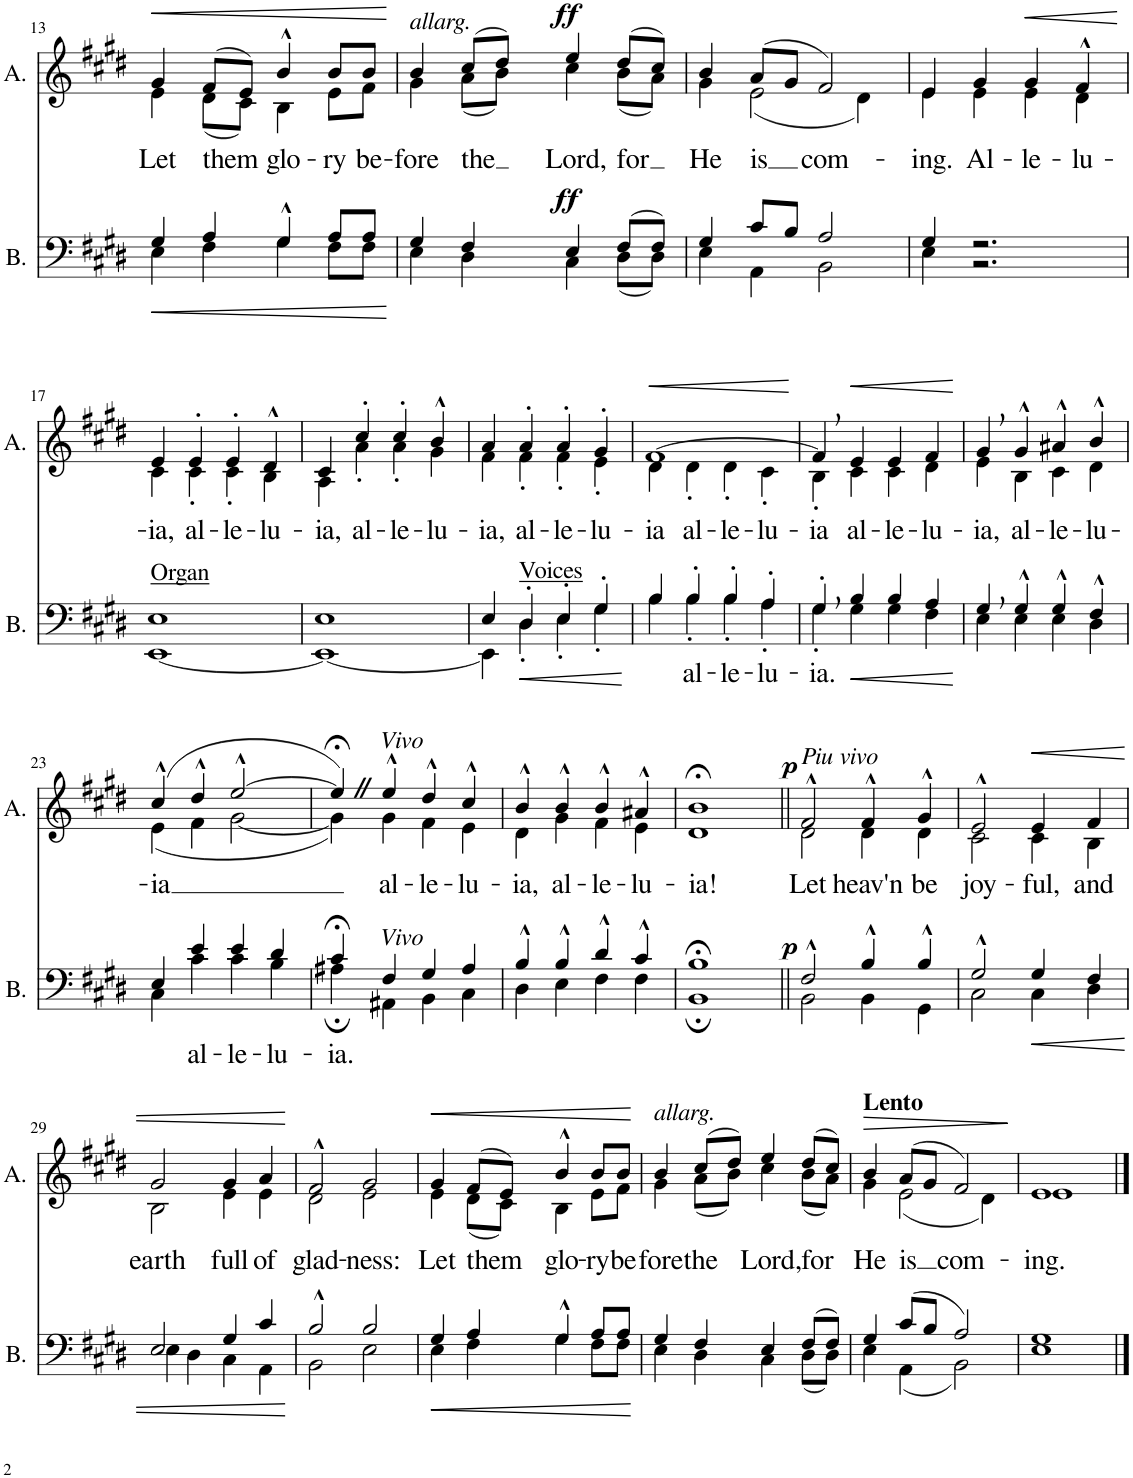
**kern	**text	**dynam	**kern	**text	**dynam
*part2	*part2	*part2	*part1	*part1	*part1
*staff2	*staff2	*staff2	*staff1	*staff1	*staff1
*I"Bass	*	*	*I"Alto	*	*
*I'B.	*	*	*I'A.	*	*
!!LO:PB:g=z
*clefF4	*	*	*clefG2	*	*
*k[f#c#g#d#]	*	*	*k[f#c#g#d#]	*	*
*M4/4	*	*	*M4/4	*	*
=13	=13	=13	=13	=13	=13
!	!	!LO:HP:b	!	!LO:LY:b	!LO:HP:b
*^	*	*	*^	*	*
4G#/	4E\	.	<	4g#/	4e\	Let	<
!	!	!	!	!	!	!LO:LY:b	!
4A/	4F#\	.	.	(8f#/L	(8d#\L	them	.
.	.	.	.	8e/J)	8c#\J)	.	.
!	!	!	!	!	!	!LO:LY:b	!
4G#^^/	4G#\	.	.	4b^^/	4B\	glo-	.
!	!	!	!	!	!	!LO:LY:b	!
8A/L	8F#\L	.	.	8b/L	8e\L	-ry	.
!	!	!	!	!	!	!LO:LY:b	!
8A/J	8F#\J	.	.	8b/J	8f#\J	be-	.
*v	*v	*	*	*	*	*	*
*	*	*	*v	*v	*	*
.	.	[	.	.	[
=14	=14	=14	=14	=14	=14
*^	*	*	*	*	*
!	!	!	!	!LO:TX:a:i:t=allarg.	!	!
!	!	!	!	!	!LO:LY:b	!
*	*	*	*	*^	*	*
4G#/	4E\	.	.	4b/	4g#\	-fore	.
!	!	!	!	!	!	!LO:LY:b	!
4F#/	4D#\	.	.	(8cc#/L	(8a\L	the	.
.	.	.	.	8dd#/J)	8b\J)	.	.
!	!	!	!LO:DY:a	!	!	!LO:LY:b	!LO:DY:a
4E/	4C#\	.	ff	4ee/	4cc#\	Lord,	ff
!	!	!	!	!	!	!LO:LY:b	!
(8F#/L	(8D#\L	.	.	(8dd#/L	(8b\L	for	.
8F#/J)	8D#\J)	.	.	8cc#/J)	8a\J)	.	.
=15	=15	=15	=15	=15	=15	=15	=15
!	!	!	!	!	!	!LO:LY:b	!
4G#/	4E\	.	.	4b/	4g#\	He	.
!	!	!	!	!	!	!LO:LY:b	!
8c#/L	4AA\	.	.	(8a/L	(2e\	is	.
8B/J	.	.	.	8g#/J	.	.	.
!	!	!	!	!	!	!LO:LY:b	!
2A/	2BB\	.	.	2f#/)	.	com-	.
.	.	.	.	.	4d#\)	.	.
=16	=16	=16	=16	=16	=16	=16	=16
!	!	!	!	!	!	!LO:LY:b	!
4G#/	4E\	.	.	4e/	4e\	-ing.	.
!	!	!	!	!	!	!LO:LY:b	!
2.r	2.r	.	.	4g#/	4e\	Al-	.
!	!	!	!	!	!	!LO:LY:b	!LO:HP:b
.	.	.	.	4g#/	4e\	-le-	<
!	!	!	!	!	!	!LO:LY:b	!
.	.	.	.	4f#^^/	4d#\	-lu-	.
*v	*v	*	*	*	*	*	*
*	*	*	*v	*v	*	*
.	.	.	.	.	[
!!LO:LB:g=z
=17	=17	=17	=17	=17	=17
*^	*	*	*	*	*
!LO:TX:a:t=Organ	!	!	!	!	!	!
!	!	!	!	!	!LO:LY:b	!
*	*	*	*	*^	*	*
1E	[1EE	.	.	4e/	4c#\	-ia,	.
!	!	!	!	!	!	!LO:LY:b	!
.	.	.	.	4e'/	4c#'\	al-	.
!	!	!	!	!	!	!LO:LY:b	!
.	.	.	.	4e'/	4c#'\	-le-	.
!	!	!	!	!	!	!LO:LY:b	!
.	.	.	.	4d#^^/	4B\	-lu-	.
=18	=18	=18	=18	=18	=18	=18	=18
!	!	!	!	!	!	!LO:LY:b	!
1E	1EE_	.	.	4c#/	4A\	-ia,	.
!	!	!	!	!	!	!LO:LY:b	!
.	.	.	.	4cc#'/	4a'\	al-	.
!	!	!	!	!	!	!LO:LY:b	!
.	.	.	.	4cc#'/	4a'\	-le-	.
!	!	!	!	!	!	!LO:LY:b	!
.	.	.	.	4b^^/	4g#\	-lu-	.
=19	=19	=19	=19	=19	=19	=19	=19
!	!	!	!	!	!	!LO:LY:b	!
4E/	4EE\]	.	.	4a/	4f#\	-ia,	.
!LO:TX:a:t=Voices	!	!	!	!	!	!	!
!	!	!	!LO:HP:b	!	!	!LO:LY:b	!
4D#'/	4D#'\	.	<	4a'/	4f#'\	al-	.
!	!	!	!	!	!	!LO:LY:b	!
4E'/	4E'\	.	.	4a'/	4f#'\	-le-	.
!	!	!	!	!	!	!LO:LY:b	!
4G#'/	4G#'\	.	.	4g#'/	4e'\	-lu-	.
*v	*v	*	*	*	*	*	*
*	*	*	*v	*v	*	*
.	.	[	.	.	.
=20	=20	=20	=20	=20	=20
*^	*	*	*	*	*
!	!	!	!	!	!LO:LY:b	!LO:HP:b
*	*	*	*	*^	*	*
4B/	4B\	.	.	[1f#	4d#\	ia	<
!	!	!LO:LY:b	!	!	!	!LO:LY:b	!
4B'/	4B'\	al-	.	.	4d#'\	al-	.
!	!	!LO:LY:b	!	!	!	!LO:LY:b	!
4B'/	4B'\	-le-	.	.	4d#'\	-le-	.
!	!	!LO:LY:b	!	!	!	!LO:LY:b	!
4A'/	4A'\	-lu-	.	.	4c#'\	-lu-	.
*v	*v	*	*	*	*	*	*
*	*	*	*v	*v	*	*
.	.	.	.	.	[
=21	=21	=21	=21	=21	=21
!	!LO:LY:b	!	!	!LO:LY:b	!
*^	*	*	*^	*	*
4G#',/	4G#'\	-ia.	.	4f#,/]	4B'\	-ia	.
!	!	!	!LO:HP:b	!	!	!LO:LY:b	!LO:HP:b
4B/	4G#\	.	<	4e/	4c#\	al-	<
!	!	!	!	!	!	!LO:LY:b	!
4B/	4G#\	.	.	4e/	4c#\	-le-	.
!	!	!	!	!	!	!LO:LY:b	!
4A/	4F#\	.	.	4f#/	4d#\	-lu-	.
*v	*v	*	*	*	*	*	*
*	*	*	*v	*v	*	*
.	.	[	.	.	[
=22	=22	=22	=22	=22	=22
*^	*	*	*	*	*
!	!	!	!	!	!LO:LY:b	!
*	*	*	*	*^	*	*
4G#,/	4E\	.	.	4g#,/	4e\	-ia,	.
!	!	!	!	!	!	!LO:LY:b	!
4G#^^/	4E\	.	.	4g#^^/	4B\	al-	.
!	!	!	!	!	!	!LO:LY:b	!
4G#^^/	4E\	.	.	4a#X^^/	4c#\	-le-	.
!	!	!	!	!	!	!LO:LY:b	!
4F#^^/	4D#\	.	.	4b^^/	4d#\	-lu-	.
!!LO:LB:g=z	!!
=23	=23	=23	=23	=23	=23	=23	=23
!	!	!	!	!	!	!LO:LY:b	!
4E/	4C#\	.	.	(4cc#^^/	(4e\	-ia	.
!	!	!LO:LY:b	!	!	!	!	!
4e/	4c#\	al-	.	4dd#^^/	4f#\	.	.
!	!	!LO:LY:b	!	!	!	!	!
4e/	4c#\	-le-	.	[2ee^^/	[2g#\	.	.
!	!	!LO:LY:b	!	!	!	!	!
4d#/	4B\	-lu-	.	.	.	.	.
=24	=24	=24	=24	=24	=24	=24	=24
!	!	!LO:LY:b	!	!	!	!	!
4c#;</	4A#X;\	-ia.	.	4ee;<Z/])	4g#\])	.	.
!	!	!	!	!LO:TX:a:i:t=Vivo	!	!	!
!LO:TX:a:i:t=Vivo	!	!	!	!	!	!	!
!	!	!	!	!	!	!LO:LY:b	!
4F#/	4AA#X\	.	.	4ee^^/	4g#\	al-	.
!	!	!	!	!	!	!LO:LY:b	!
4G#/	4BB\	.	.	4dd#^^/	4f#\	-le-	.
!	!	!	!	!	!	!LO:LY:b	!
4A#/	4C#\	.	.	4cc#^^/	4e\	-lu-	.
=25	=25	=25	=25	=25	=25	=25	=25
!	!	!	!	!	!	!LO:LY:b	!
4B^^/	4D#\	.	.	4b^^/	4d#\	-ia,	.
!	!	!	!	!	!	!LO:LY:b	!
4B^^/	4E\	.	.	4b^^/	4g#\	al-	.
!	!	!	!	!	!	!LO:LY:b	!
4d#^^/	4F#\	.	.	4b^^/	4f#\	-le-	.
!	!	!	!	!	!	!LO:LY:b	!
4c#^^/	4F#\	.	.	4a#X^^/	4e\	-lu-	.
=26	=26	=26	=26	=26	=26	=26	=26
!	!	!	!	!	!	!LO:LY:b	!
1B;<	1BB;	.	.	1b;<	1d#	-ia!	.
=27||	=27||	=27||	=27||	=27||	=27||	=27||	=27||
!	!	!	!	!LO:TX:a:i:t=Piu vivo	!	!	!
!	!	!	!LO:DY:a	!	!	!LO:LY:b	!LO:DY:a
2F#^^/	2BB\	.	p	2f#^^/	2d#\	Let	p
!	!	!	!	!	!	!LO:LY:b	!
4B^^/	4BB\	.	.	4f#^^/	4d#\	heav'n	.
!	!	!	!	!	!	!LO:LY:b	!
4B^^/	4GG#\	.	.	4g#^^/	4d#\	be	.
=28	=28	=28	=28	=28	=28	=28	=28
!	!	!	!	!	!	!LO:LY:b	!
2G#^^/	2C#\	.	.	2e^^/	2c#\	joy-	.
!	!	!	!LO:HP:b	!	!	!LO:LY:b	!LO:HP:b
4G#/	4C#\	.	<	4e/	4c#\	-ful,	<
!	!	!	!	!	!	!LO:LY:b	!
4F#/	4D#\	.	.	4f#/	4B\	and	.
!!LO:LB:g=z	!!
=29	=29	=29	=29	=29	=29	=29	=29
!	!	!	!	!	!	!LO:LY:b	!
2E/	4E\	.	.	2g#/	2B\	earth	.
.	4D#\	.	.	.	.	.	.
!	!	!	!	!	!	!LO:LY:b	!
4G#/	4C#\	.	.	4g#/	4e\	full	.
!	!	!	!	!	!	!LO:LY:b	!
4c#/	4AA\	.	.	4a/	4e\	of	.
*v	*v	*	*	*	*	*	*
*	*	*	*v	*v	*	*
.	.	[	.	.	[
=30	=30	=30	=30	=30	=30
*^	*	*	*	*	*
!	!	!	!	!	!LO:LY:b	!
*	*	*	*	*^	*	*
2B^^/	2BB\	.	.	2f#^^/	2d#\	glad-	.
!	!	!	!	!	!	!LO:LY:b	!
2B/	2E\	.	.	2g#/	2e\	-ness:	.
=31	=31	=31	=31	=31	=31	=31	=31
!	!	!	!LO:HP:b	!	!	!LO:LY:b	!LO:HP:b
4G#/	4E\	.	<	4g#/	4e\	Let	<
!	!	!	!	!	!	!LO:LY:b	!
4A/	4F#\	.	.	(8f#/L	(8d#\L	them	.
.	.	.	.	8e/J)	8c#\J)	.	.
!	!	!	!	!	!	!LO:LY:b	!
4G#^^/	4G#\	.	.	4b^^/	4B\	glo-	.
!	!	!	!	!	!	!LO:LY:b	!
8A/L	8F#\L	.	.	8b/L	8e\L	-ry	.
!	!	!	!	!	!	!LO:LY:b	!
8A/J	8F#\J	.	.	8b/J	8f#\J	be-	.
*v	*v	*	*	*	*	*	*
*	*	*	*v	*v	*	*
.	.	[	.	.	[
=32	=32	=32	=32	=32	=32
*^	*	*	*	*	*
!	!	!	!	!LO:TX:a:i:t=allarg.	!	!
!	!	!	!	!	!LO:LY:b	!
*	*	*	*	*^	*	*
4G#/	4E\	.	.	4b/	4g#\	-fore	.
!	!	!	!	!	!	!LO:LY:b	!
4F#/	4D#\	.	.	(8cc#/L	(8a\L	the	.
.	.	.	.	8dd#/J)	8b\J)	.	.
!	!	!	!	!	!	!LO:LY:b	!
4E/	4C#\	.	.	4ee/	4cc#\	Lord,	.
!	!	!	!	!	!	!LO:LY:b	!
(8F#/L	(8D#\L	.	.	(8dd#/L	(8b\L	for	.
8F#/J)	8D#\J)	.	.	8cc#/J)	8a\J)	.	.
=33	=33	=33	=33	=33	=33	=33	=33
!	!	!	!	!LO:TX:a:B:t=Lento	!	!	!
!	!	!	!	!	!	!LO:LY:b	!LO:HP:b
4G#/	4E\	.	.	4b/	4g#\	He	>
!	!	!	!	!	!	!LO:LY:b	!
(8c#/L	(4AA\	.	.	(8a/L	(2e\	is	.
8B/J	.	.	.	8g#/J	.	.	.
!	!	!	!	!	!	!LO:LY:b	!
2A/)	2BB\)	.	.	2f#/)	.	com-	.
.	.	.	.	.	4d#\)	.	.
*v	*v	*	*	*	*	*	*
*	*	*	*v	*v	*	*
.	.	.	.	.	]
=34	=34	=34	=34	=34	=34
*^	*	*	*	*	*
!	!	!	!	!	!LO:LY:b	!
*	*	*	*	*^	*	*
1G#	1E	.	.	1e	1e	-ing.	.
*v	*v	*	*	*	*	*	*
*	*	*	*v	*v	*	*
==	==	==	==	==	==
*-	*-	*-	*-	*-	*-
